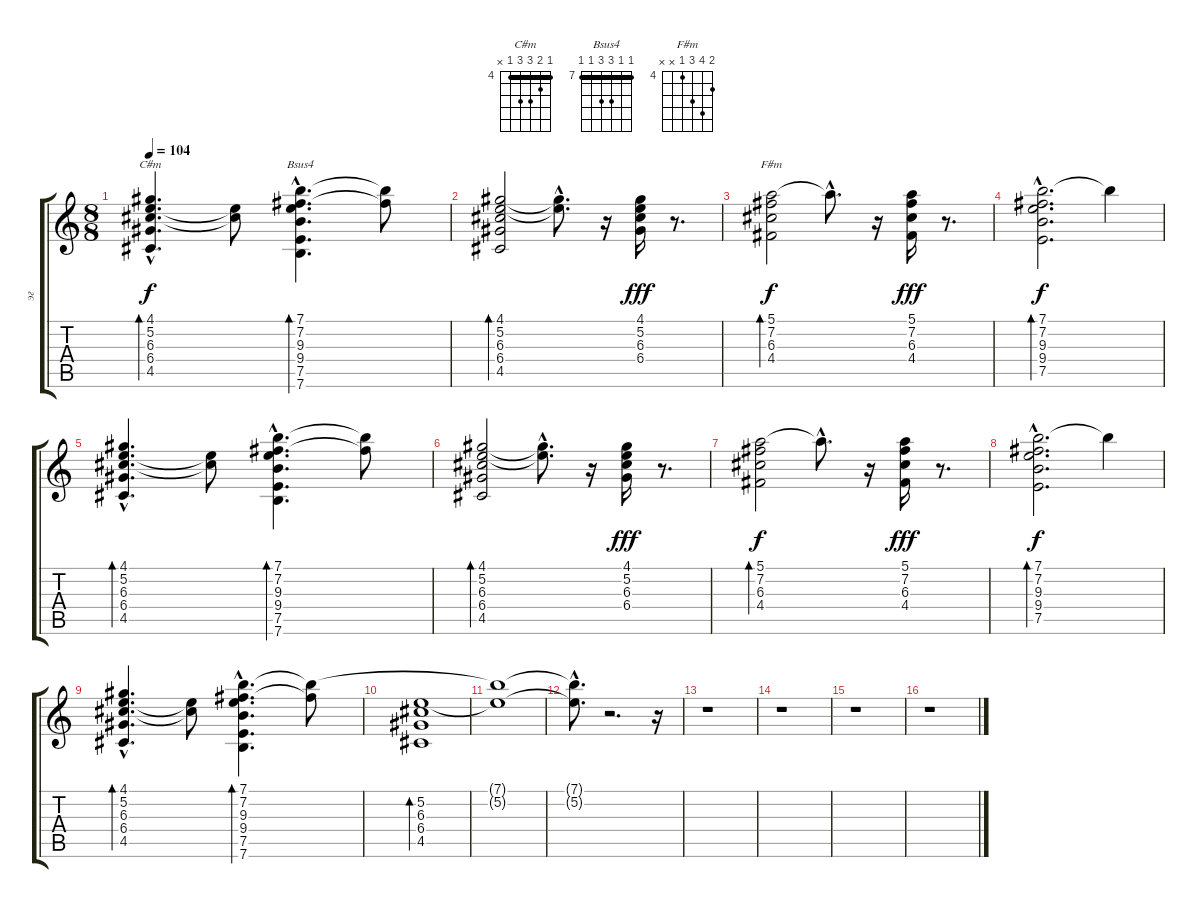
\track ("эг" "эг") {instrument electricguitarclean}
\staff {score tabs}
\tuning (E4 B3 G3 D3 A2 E2) {hide}
\chord ("C#m" 4 5 6 6 4 x) {firstfret 4 barre 4}
\chord ("Bsus4" 7 7 9 9 7 7) {firstfret 7 barre 7}
\chord ("F#m" 5 7 6 4 x x) {firstfret 4}
\ts (8 8)
\tempo 104
\clef g2
\ks c
(4.1{hac} 5.2{hac} 6.3{hac} 6.4{hac} 4.5{hac}).4{d bd 240 ch "C#m" dy f} (5.2{t} 6.3{t}).8 (7.1{hac} 7.2{hac} 9.3{hac} 9.4{hac} 7.5{hac} 7.6{hac}).4{d bd 240 ch "Bsus4"} (7.1{t} 7.2{t}).8 |
(4.1 5.2 6.3 6.4 4.5).2{bd 240} (4.1{hac t} 5.2{hac t}).8{d} r.16 (4.1 5.2 6.3 6.4).16{dy fff} r.8{d} |
(5.1 7.2 6.3 4.4).2{bd 240 ch "F#m" dy f} 5.1{hac t}.8{d} r.16 (5.1 7.2 6.3 4.4).16{dy fff} r.8{d} |
(7.1{hac} 7.2{hac} 9.3{hac} 9.4{hac} 7.5{hac}).2{d bd 240 dy f} 7.1{t}.4 |
(4.1{hac} 5.2{hac} 6.3{hac} 6.4{hac} 4.5{hac}).4{d bd 240} (5.2{t} 6.3{t}).8 (7.1{hac} 7.2{hac} 9.3{hac} 9.4{hac} 7.5{hac} 7.6{hac}).4{d bd 240} (7.1{t} 7.2{t}).8 |
(4.1 5.2 6.3 6.4 4.5).2{bd 240} (4.1{hac t} 5.2{hac t}).8{d} r.16 (4.1 5.2 6.3 6.4).16{dy fff} r.8{d} |
(5.1 7.2 6.3 4.4).2{bd 240 dy f} 5.1{hac t}.8{d} r.16 (5.1 7.2 6.3 4.4).16{dy fff} r.8{d} |
(7.1{hac} 7.2{hac} 9.3{hac} 9.4{hac} 7.5{hac}).2{d bd 240 dy f} 7.1{t}.4 |
(4.1{hac} 5.2{hac} 6.3{hac} 6.4{hac} 4.5{hac}).4{d bd 240} (5.2{t} 6.3{t}).8 (7.1{hac} 7.2{hac} 9.3{hac} 9.4{hac} 7.5{hac} 7.6{hac}).4{d bd 240} (7.1{t} 7.2{t}).8 |
(5.2 6.3 6.4 4.5).1{bd 240} |
(7.1{t} 5.2{t}).1 |
(7.1{hac t} 5.2{t}).8{d} r.2{d} r.16 |
r.1 |
r.1 |
r.1 |
r.1
